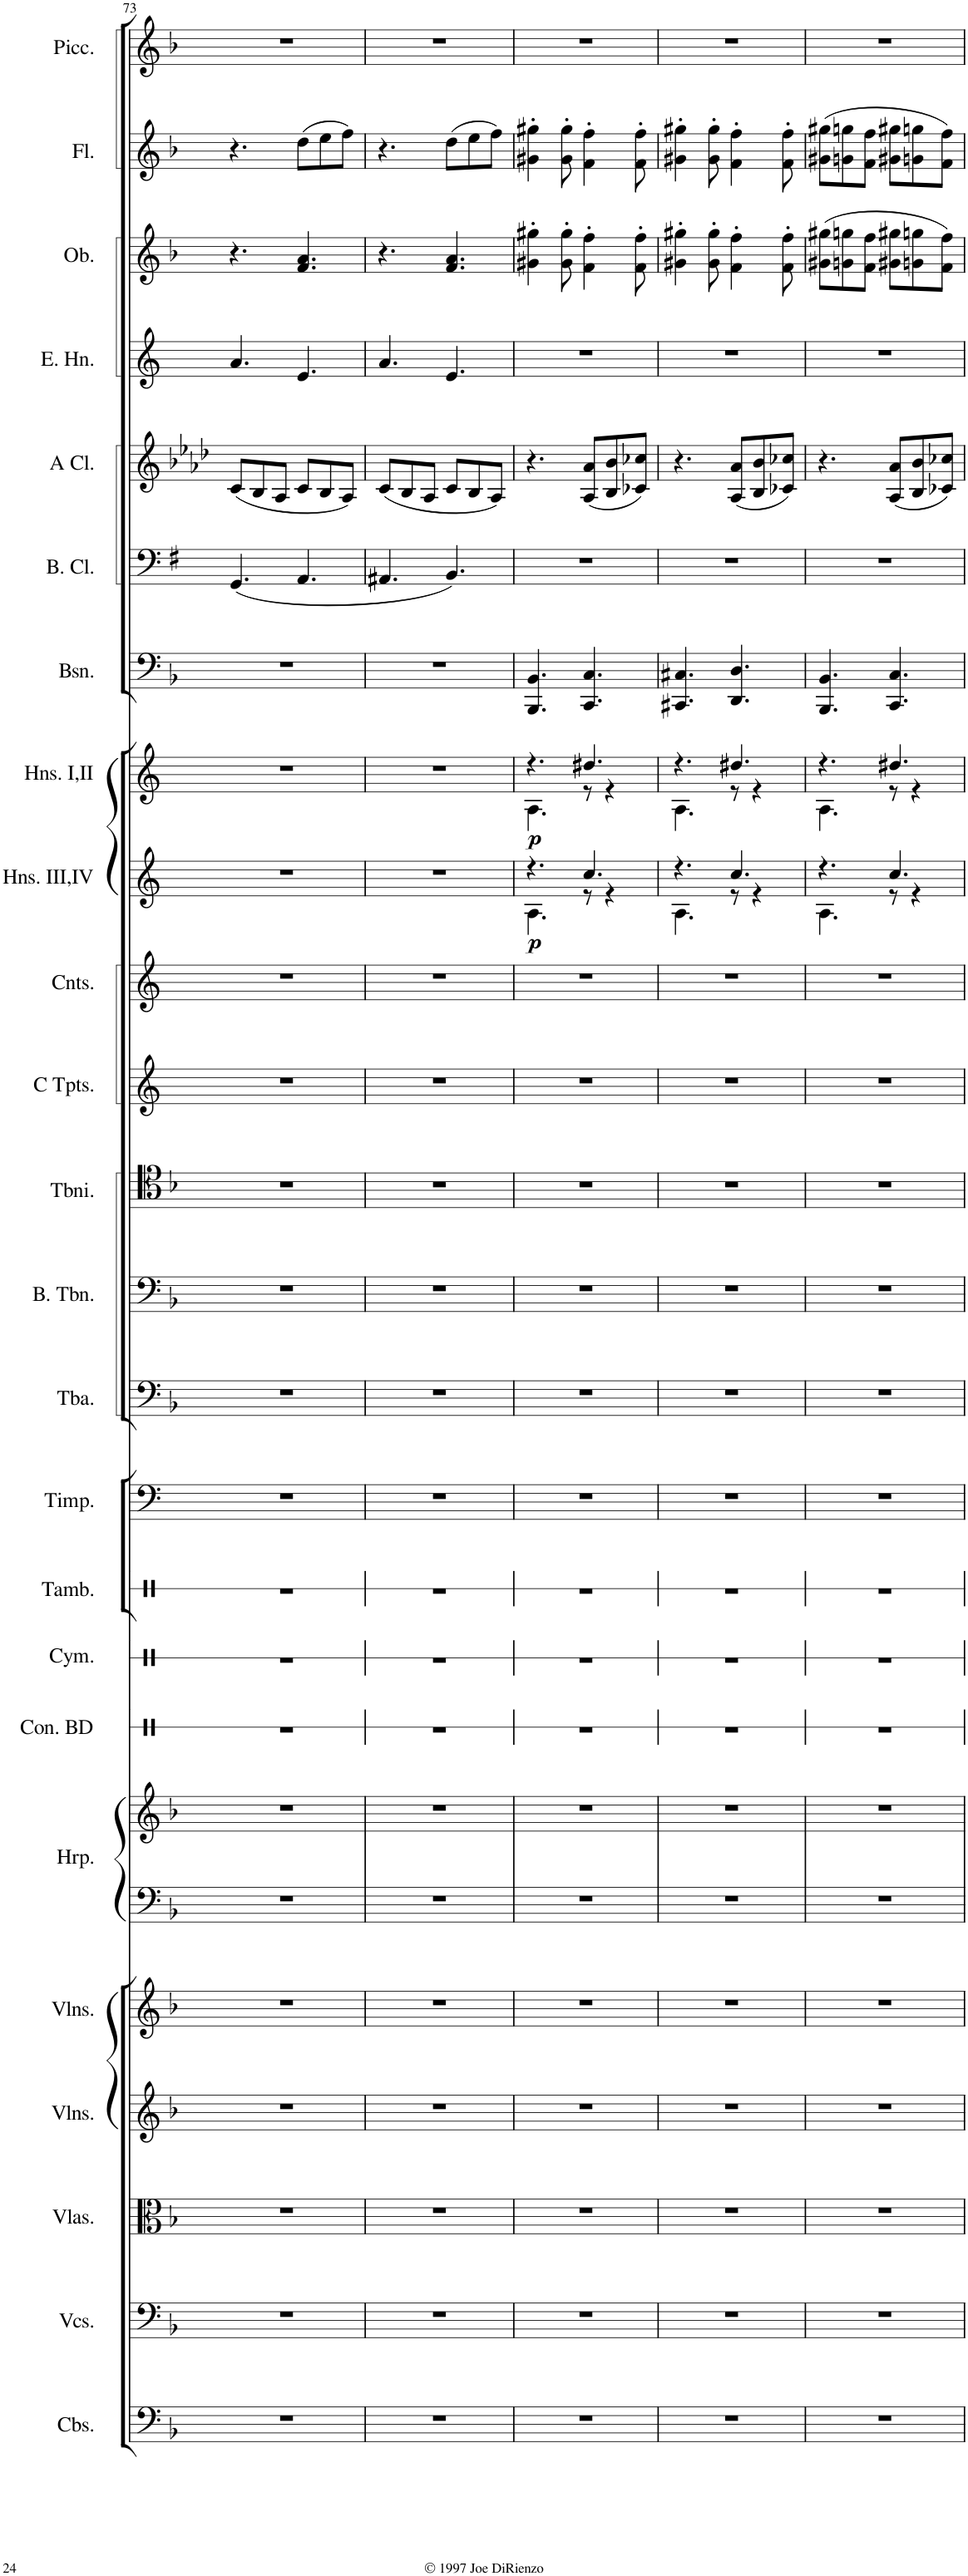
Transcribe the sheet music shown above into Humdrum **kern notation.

**kern	**kern	**kern	**kern	**kern	**kern	**kern	**kern	**kern	**kern	**kern	**kern	**kern	**kern	**kern	**kern	**kern	**dynam	**kern	**dynam	**kern	**kern	**kern	**kern	**kern	**kern	**kern
*part24	*part23	*part22	*part21	*part20	*part19	*part19	*part18	*part17	*part16	*part15	*part14	*part13	*part12	*part11	*part10	*part9	*part9	*part8	*part8	*part7	*part6	*part5	*part4	*part3	*part2	*part1
*staff25	*staff24	*staff23	*staff22	*staff21	*staff20	*staff19	*staff18	*staff17	*staff16	*staff15	*staff14	*staff13	*staff12	*staff11	*staff10	*staff9	*staff9	*staff8	*staff8	*staff7	*staff6	*staff5	*staff4	*staff3	*staff2	*staff1
*I"Contrabasses	*I"Violoncellos	*I"Violas	*I"Violins	*I"Violins	*I"Harp	*	*I"Concert Bass Drum	*I"Cymbal	*I"Tambourine	*I"Timpani	*I"Tuba	*I"Bass Trombone	*I"Trombones	*I"C Trumpets	*I"Cornets (C)	*I"Horns III,IV	*	*I"Horns I &amp; II	*	*I"Bassoons	*I"Bass Clarinet	*I"A Clarinets	*I"English Horn	*I"Oboes	*I"Flutes	*I"Piccolo
*I'Cbs.	*I'Vcs.	*I'Vlas.	*I'Vlns.	*I'Vlns.	*I'Hrp.	*	*I'Con. BD	*I'Cym.	*I'Tamb.	*I'Timp.	*I'Tba.	*I'B. Tbn.	*	*I'C Tpts.	*I'Cnts.	*I'Hns. III,IV	*	*I'Hns. I,II	*	*I'Bsn.	*I'B. Cl.	*I'A Cl.	*I'E. Hn.	*I'Ob.	*I'Fl.	*I'Picc.
!!LO:PB:g=z
*clefF4	*clefF4	*clefC3	*clefG2	*clefG2	*clefF4	*clefG2	*clefX	*clefX	*clefX	*clefF4	*clefF4	*clefF4	*clefC4	*clefG2	*clefG2	*clefG2	*	*clefG2	*	*clefF4	*clefF4	*clefG2	*clefG2	*clefG2	*clefG2	*clefG2
*Trd7c12	*	*	*	*Trd1c2	*Trd1c2	*Trd1c2	*	*	*	*	*	*Trd1c2	*	*	*	*Trd4c7	*	*Trd4c7	*	*	*Trd1c2	*Trd2c3	*Trd4c7	*	*	*Trd-7c-12
*k[b-]	*k[b-]	*k[b-]	*k[b-]	*k[b-]	*k[b-]	*k[b-]	*k[]	*k[]	*k[]	*k[]	*k[b-]	*k[b-]	*k[b-]	*k[]	*k[]	*k[]	*	*k[]	*	*k[b-]	*k[f#]	*k[b-e-a-d-]	*k[]	*k[b-]	*k[b-]	*k[b-]
*M6/8	*M6/8	*M6/8	*M6/8	*M6/8	*M6/8	*M6/8	*M6/8	*M6/8	*M6/8	*M6/8	*M6/8	*M6/8	*M6/8	*M6/8	*M6/8	*M6/8	*	*M6/8	*	*M6/8	*M6/8	*M6/8	*M6/8	*M6/8	*M6/8	*M6/8
=73	=73	=73	=73	=73	=73	=73	=73	=73	=73	=73	=73	=73	=73	=73	=73	=73	=73	=73	=73	=73	=73	=73	=73	=73	=73	=73
2.r	2.r	2.r	2.r	2.r	2.r	2.r	2.r	2.r	2.r	2.r	2.r	2.r	2.r	2.r	2.r	2.r	.	2.r	.	2.r	(4.GG/	(8c/L	4.a/	4.r	4.r	2.r
.	.	.	.	.	.	.	.	.	.	.	.	.	.	.	.	.	.	.	.	.	.	8B-/	.	.	.	.
.	.	.	.	.	.	.	.	.	.	.	.	.	.	.	.	.	.	.	.	.	.	8A-/J	.	.	.	.
.	.	.	.	.	.	.	.	.	.	.	.	.	.	.	.	.	.	.	.	.	4.AA/	8c/L	4.e/	4.f/ 4.a/	(8dd\L	.
.	.	.	.	.	.	.	.	.	.	.	.	.	.	.	.	.	.	.	.	.	.	8B-/	.	.	8ee\	.
.	.	.	.	.	.	.	.	.	.	.	.	.	.	.	.	.	.	.	.	.	.	8A-/J)	.	.	8ff\J)	.
=74	=74	=74	=74	=74	=74	=74	=74	=74	=74	=74	=74	=74	=74	=74	=74	=74	=74	=74	=74	=74	=74	=74	=74	=74	=74	=74
2.r	2.r	2.r	2.r	2.r	2.r	2.r	2.r	2.r	2.r	2.r	2.r	2.r	2.r	2.r	2.r	2.r	.	2.r	.	2.r	4.AA#X/	(8c/L	4.a/	4.r	4.r	2.r
.	.	.	.	.	.	.	.	.	.	.	.	.	.	.	.	.	.	.	.	.	.	8B-/	.	.	.	.
.	.	.	.	.	.	.	.	.	.	.	.	.	.	.	.	.	.	.	.	.	.	8A-/J	.	.	.	.
.	.	.	.	.	.	.	.	.	.	.	.	.	.	.	.	.	.	.	.	.	4.BB/)	8c/L	4.e/	4.f/ 4.a/	(8dd\L	.
.	.	.	.	.	.	.	.	.	.	.	.	.	.	.	.	.	.	.	.	.	.	8B-/	.	.	8ee\	.
.	.	.	.	.	.	.	.	.	.	.	.	.	.	.	.	.	.	.	.	.	.	8A-/J)	.	.	8ff\J)	.
=75	=75	=75	=75	=75	=75	=75	=75	=75	=75	=75	=75	=75	=75	=75	=75	=75	=75	=75	=75	=75	=75	=75	=75	=75	=75	=75
*	*	*	*	*	*	*	*	*	*	*	*	*	*	*	*	*^	*	*^	*	*	*	*	*	*	*	*
!	!	!	!	!	!	!	!	!	!	!	!	!	!	!	!	!	!	!LO:DY:b	!	!	!LO:DY:b	!	!	!	!	!	!	!
2.r	2.r	2.r	2.r	2.r	2.r	2.r	2.r	2.r	2.r	2.r	2.r	2.r	2.r	2.r	2.r	4.r	4.A\	p	4.r	4.A\	p	4.BBB-/ 4.BB-/	2.r	4.r	2.r	4g#X\' 4gg#X\'	4g#X\' 4gg#X\'	2.r
.	.	.	.	.	.	.	.	.	.	.	.	.	.	.	.	.	.	.	.	.	.	.	.	.	.	8g#\' 8gg#\'	8g#\' 8gg#\'	.
.	.	.	.	.	.	.	.	.	.	.	.	.	.	.	.	4.cc/	8r	.	4.dd#X/	8r	.	4.CC/ 4.C/	.	(8A-/ 8a-/L	.	4f\' 4ff\'	4f\' 4ff\'	.
.	.	.	.	.	.	.	.	.	.	.	.	.	.	.	.	.	4r	.	.	4r	.	.	.	8B-/ 8b-/	.	.	.	.
.	.	.	.	.	.	.	.	.	.	.	.	.	.	.	.	.	.	.	.	.	.	.	.	8c-X/ 8cc-X/J)	.	8f\' 8ff\'	8f\' 8ff\'	.
=76	=76	=76	=76	=76	=76	=76	=76	=76	=76	=76	=76	=76	=76	=76	=76	=76	=76	=76	=76	=76	=76	=76	=76	=76	=76	=76	=76	=76
2.r	2.r	2.r	2.r	2.r	2.r	2.r	2.r	2.r	2.r	2.r	2.r	2.r	2.r	2.r	2.r	4.r	4.A\	.	4.r	4.A\	.	4.CC#X/ 4.C#X/	2.r	4.r	2.r	4g#X\' 4gg#X\'	4g#X\' 4gg#X\'	2.r
.	.	.	.	.	.	.	.	.	.	.	.	.	.	.	.	.	.	.	.	.	.	.	.	.	.	8g#\' 8gg#\'	8g#\' 8gg#\'	.
.	.	.	.	.	.	.	.	.	.	.	.	.	.	.	.	4.cc/	8r	.	4.dd#X/	8r	.	4.DD/ 4.D/	.	(8A-/ 8a-/L	.	4f\' 4ff\'	4f\' 4ff\'	.
.	.	.	.	.	.	.	.	.	.	.	.	.	.	.	.	.	4r	.	.	4r	.	.	.	8B-/ 8b-/	.	.	.	.
.	.	.	.	.	.	.	.	.	.	.	.	.	.	.	.	.	.	.	.	.	.	.	.	8c-X/ 8cc-X/J)	.	8f\' 8ff\'	8f\' 8ff\'	.
=77	=77	=77	=77	=77	=77	=77	=77	=77	=77	=77	=77	=77	=77	=77	=77	=77	=77	=77	=77	=77	=77	=77	=77	=77	=77	=77	=77	=77
2.r	2.r	2.r	2.r	2.r	2.r	2.r	2.r	2.r	2.r	2.r	2.r	2.r	2.r	2.r	2.r	4.r	4.A\	.	4.r	4.A\	.	4.BBB-/ 4.BB-/	2.r	4.r	2.r	(8g#X\ 8gg#X\L	(8g#X\ 8gg#X\L	2.r
.	.	.	.	.	.	.	.	.	.	.	.	.	.	.	.	.	.	.	.	.	.	.	.	.	.	8gn\ 8ggn\	8gn\ 8ggn\	.
.	.	.	.	.	.	.	.	.	.	.	.	.	.	.	.	.	.	.	.	.	.	.	.	.	.	8f\ 8ff\J	8f\ 8ff\J	.
.	.	.	.	.	.	.	.	.	.	.	.	.	.	.	.	4.cc/	8r	.	4.dd#X/	8r	.	4.CC/ 4.C/	.	(8A-/ 8a-/L	.	8g#X\ 8gg#X\L	8g#X\ 8gg#X\L	.
.	.	.	.	.	.	.	.	.	.	.	.	.	.	.	.	.	4r	.	.	4r	.	.	.	8B-/ 8b-/	.	8gn\ 8ggn\	8gn\ 8ggn\	.
.	.	.	.	.	.	.	.	.	.	.	.	.	.	.	.	.	.	.	.	.	.	.	.	8c-X/ 8cc-X/J)	.	8f\ 8ff\J)	8f\ 8ff\J)	.
*	*	*	*	*	*	*	*	*	*	*	*	*	*	*	*	*v	*v	*	*	*	*	*	*	*	*	*	*	*
*	*	*	*	*	*	*	*	*	*	*	*	*	*	*	*	*	*	*v	*v	*	*	*	*	*	*	*	*
=	=	=	=	=	=	=	=	=	=	=	=	=	=	=	=	=	=	=	=	=	=	=	=	=	=	=
*-	*-	*-	*-	*-	*-	*-	*-	*-	*-	*-	*-	*-	*-	*-	*-	*-	*-	*-	*-	*-	*-	*-	*-	*-	*-	*-
